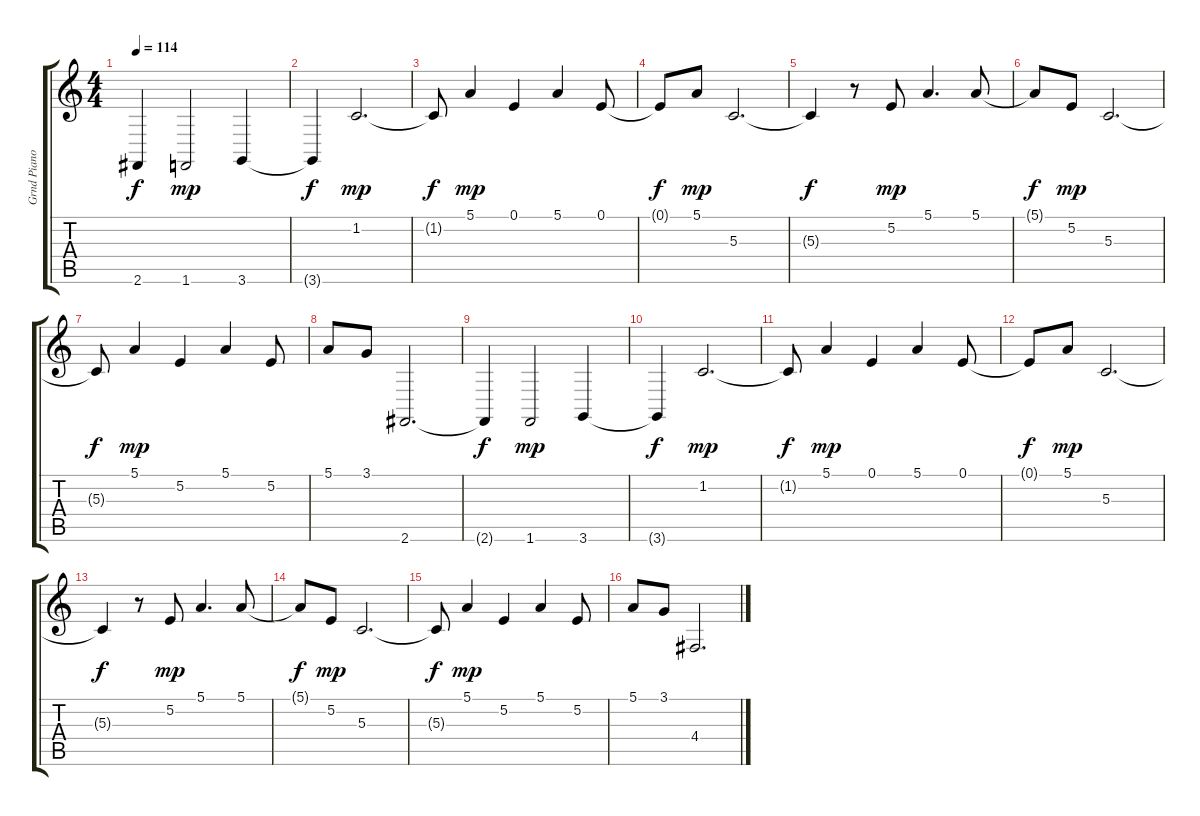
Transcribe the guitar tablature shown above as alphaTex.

\track ("Grnd Piano" "Grnd Piano") {instrument acousticgrandpiano}
\staff {score tabs}
\tuning (E4 B3 G3 D3 A2 E2) {hide}
\ts (4 4)
\tempo 114
\clef g2
\ks c
2.6{t}.4{dy f} 1.6.2{dy mp} 3.6.4 |
3.6{t}.4{dy f} 1.2.2{d dy mp} |
1.2{t}.8{dy f} 5.1.4{dy mp} 0.1.4 5.1.4 0.1.8 |
0.1{t}.8{dy f} 5.1.8{dy mp} 5.3.2{d} |
5.3{t}.4{dy f} r.8 5.2.8{dy mp} 5.1.4{d} 5.1.8 |
5.1{t}.8{dy f} 5.2.8{dy mp} 5.3.2{d} |
5.3{t}.8{dy f} 5.1.4{dy mp} 5.2.4 5.1.4 5.2.8 |
5.1.8 3.1.8 2.6.2{d} |
2.6{t}.4{dy f} 1.6.2{dy mp} 3.6.4 |
3.6{t}.4{dy f} 1.2.2{d dy mp} |
1.2{t}.8{dy f} 5.1.4{dy mp} 0.1.4 5.1.4 0.1.8 |
0.1{t}.8{dy f} 5.1.8{dy mp} 5.3.2{d} |
5.3{t}.4{dy f} r.8 5.2.8{dy mp} 5.1.4{d} 5.1.8 |
5.1{t}.8{dy f} 5.2.8{dy mp} 5.3.2{d} |
5.3{t}.8{dy f} 5.1.4{dy mp} 5.2.4 5.1.4 5.2.8 |
5.1.8 3.1.8 4.4.2{d}
